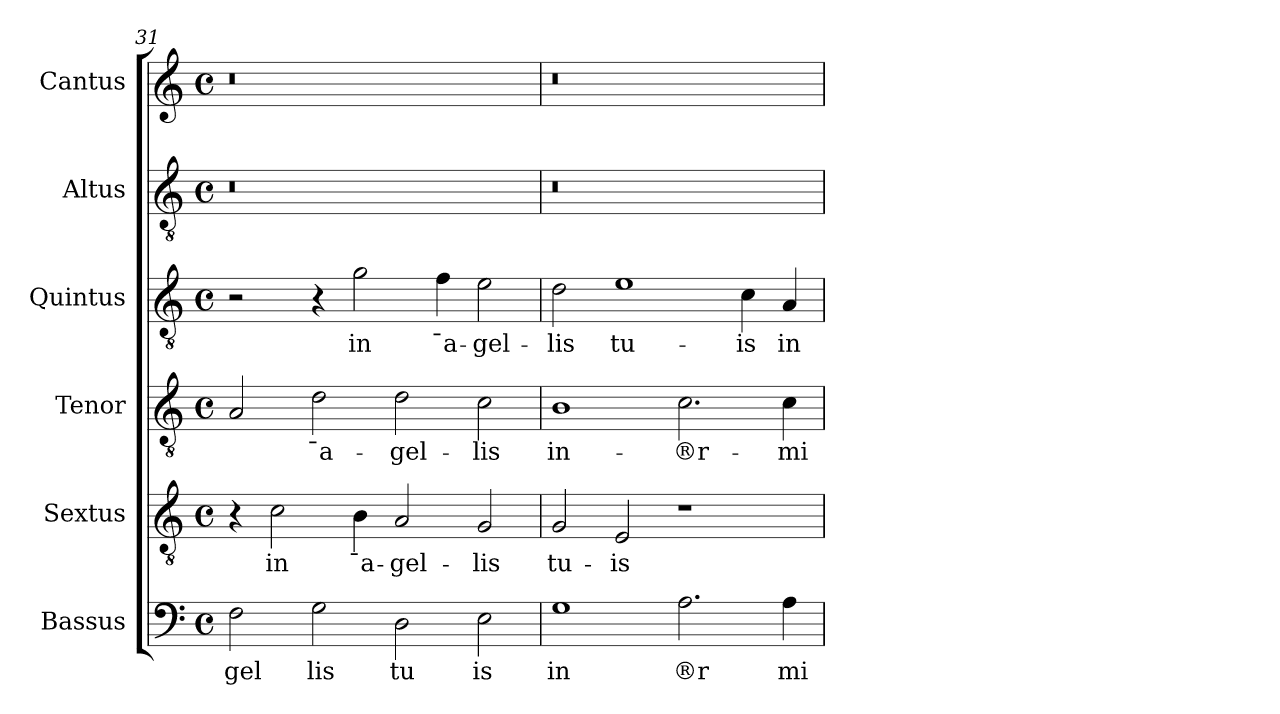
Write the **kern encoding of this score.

**kern	**text	**kern	**text	**kern	**text	**kern	**text	**kern	**kern
*part6	*part6	*part5	*part5	*part4	*part4	*part3	*part3	*part2	*part1
*staff6	*staff6	*staff5	*staff5	*staff4	*staff4	*staff3	*staff3	*staff2	*staff1
*I"Bassus	*	*I"Sextus	*	*I"Tenor	*	*I"Quintus	*	*I"Altus	*I"Cantus
*clefF4	*	*clefGv2	*	*clefGv2	*	*clefGv2	*	*clefGv2	*clefG2
*M4/4	*	*M4/4	*	*M4/4	*	*M4/4	*	*M4/4	*M4/4
*met(c)	*	*met(c)	*	*met(c)	*	*met(c)	*	*met(c)	*met(c)
=31	=31	=31	=31	=31	=31	=31	=31	=31	=31
!	!LO:LY:b:cj	!	!	!	!	!	!	!	!
2F\	gel	4r	.	2A/	.	2r	.	0r	0r
!	!	!	!LO:LY:b:cj	!	!	!	!	!	!
.	.	2c\	in	.	.	.	.	.	.
!	!LO:LY:b:cj	!	!	!	!LO:LY:b:cj	!	!	!	!
2G\	lis	.	.	2d\	¯a-	4r	.	.	.
!	!	!	!LO:LY:b:cj	!	!	!	!LO:LY:b:cj	!	!
.	.	4B\	¯a-	.	.	2g\	in	.	.
!	!LO:LY:b:cj	!	!LO:LY:b:cj	!	!LO:LY:b:cj	!	!	!	!
2D\	tu	2A/	-gel-	2d\	-gel-	.	.	.	.
!	!	!	!	!	!	!	!LO:LY:b:cj	!	!
.	.	.	.	.	.	4f\	¯a-	.	.
!	!LO:LY:b:cj	!	!LO:LY:b:cj	!	!LO:LY:b:cj	!	!LO:LY:b:cj	!	!
2E\	is	2G/	-lis	2c\	-lis	2e\	-gel-	.	.
=32	=32	=32	=32	=32	=32	=32	=32	=32	=32
!	!LO:LY:b:cj	!	!LO:LY:b:cj	!	!LO:LY:b:cj	!	!LO:LY:b:cj	!	!
1G	in	2G/	tu-	1B	in-	2d\	-lis	0r	0r
!	!	!	!LO:LY:b:cj	!	!	!	!LO:LY:b:cj	!	!
.	.	2E/	-is	.	.	1e	tu-	.	.
!	!LO:LY:b:cj	!	!	!	!LO:LY:b:cj	!	!	!	!
2.A\	®r	1r	.	2.c\	-®r-	.	.	.	.
!	!	!	!	!	!	!	!LO:LY:b:cj	!	!
.	.	.	.	.	.	4c\	-is	.	.
!	!LO:LY:b:cj	!	!	!	!LO:LY:b:cj	!	!LO:LY:b:cj	!	!
4A\	mi	.	.	4c\	-mi-	4A/	in-	.	.
=	=	=	=	=	=	=	=	=	=
*-	*-	*-	*-	*-	*-	*-	*-	*-	*-
